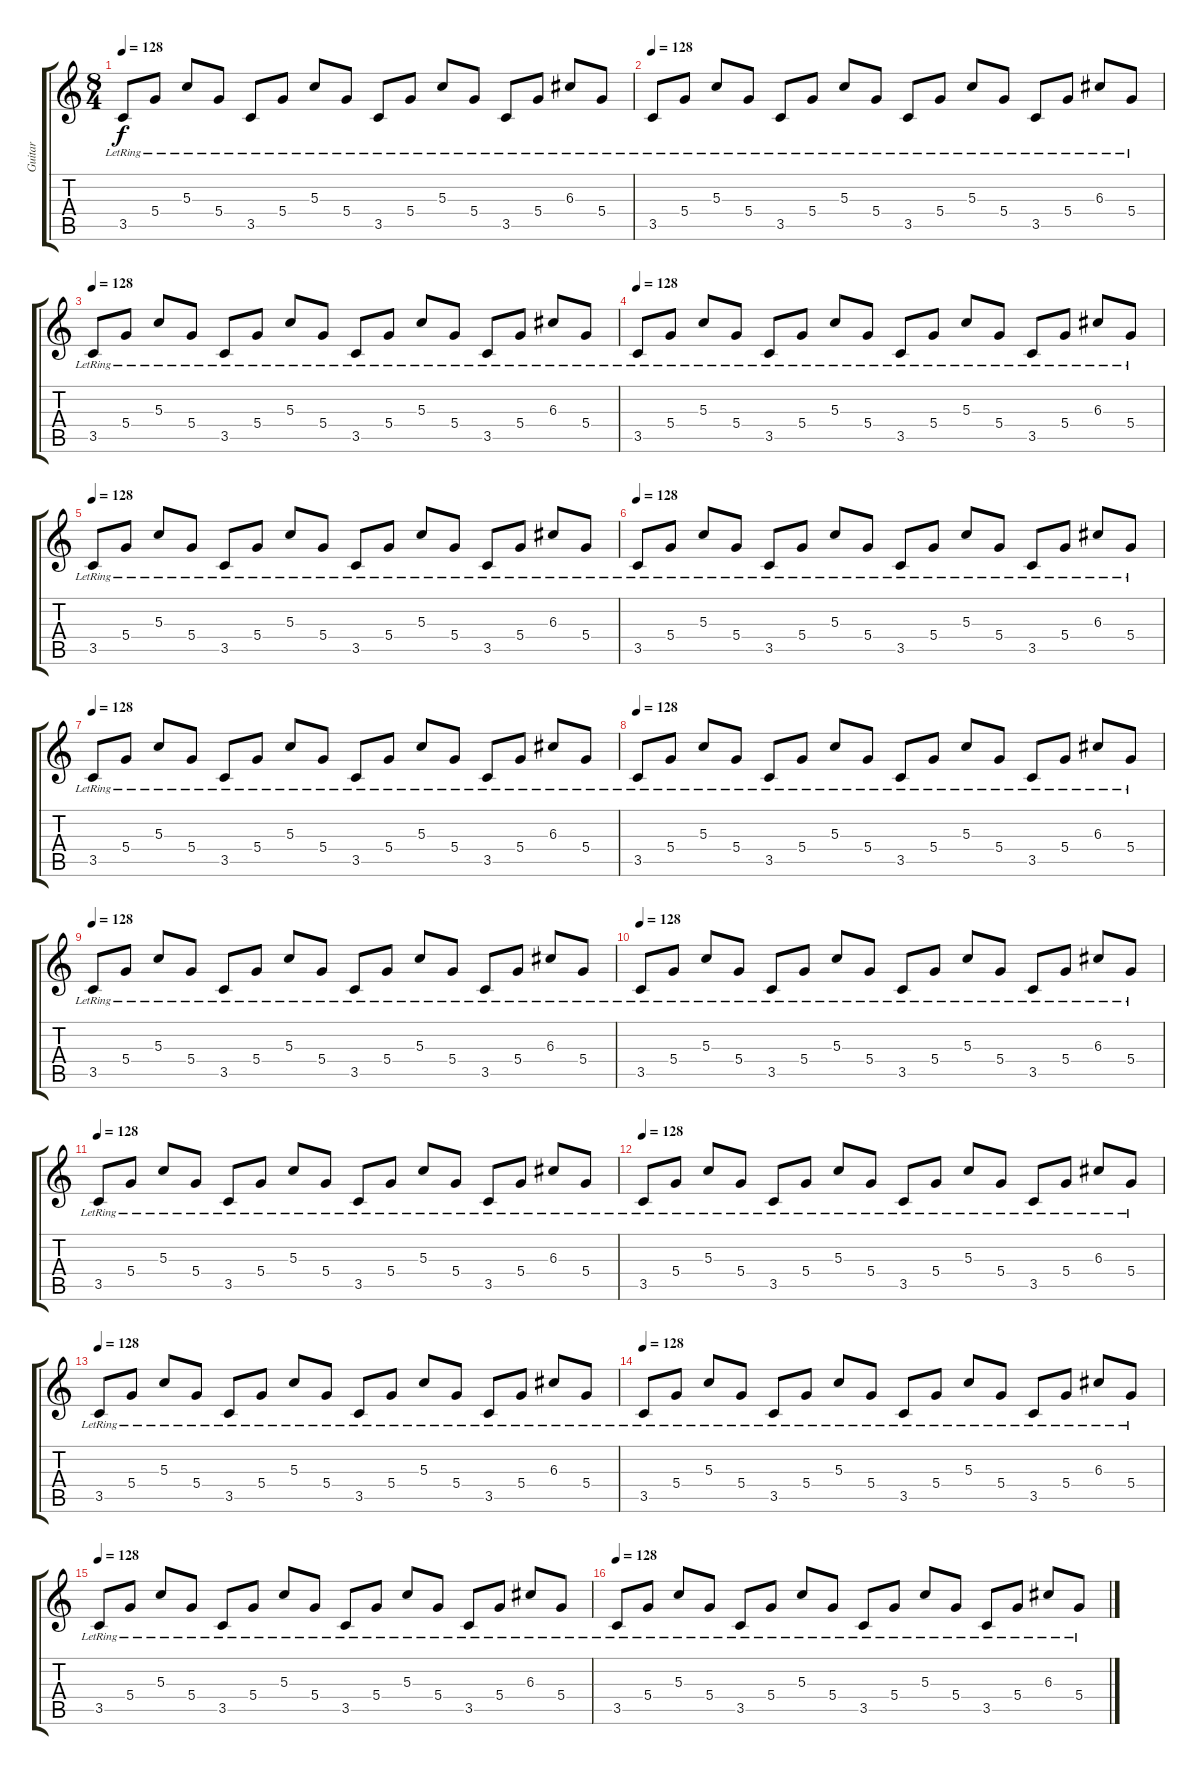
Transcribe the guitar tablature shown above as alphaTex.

\track ("Guitar" "Guitar") {instrument acousticguitarnylon}
\staff {score tabs}
\tuning (E4 B3 G3 D3 A2 E2) {hide}
\ts (8 4)
\tempo 128
\clef g2
\ks c
3.5{lr}.8{dy f volume 13 balance 8} 5.4{lr}.8 5.3{lr}.8 5.4{lr}.8 3.5{lr}.8 5.4{lr}.8 5.3{lr}.8 5.4{lr}.8 3.5{lr}.8 5.4{lr}.8 5.3{lr}.8 5.4{lr}.8 3.5{lr}.8 5.4{lr}.8 6.3{lr}.8 5.4{lr}.8 |
\tempo 128
3.5{lr}.8{volume 13 balance 8} 5.4{lr}.8 5.3{lr}.8 5.4{lr}.8 3.5{lr}.8 5.4{lr}.8 5.3{lr}.8 5.4{lr}.8 3.5{lr}.8 5.4{lr}.8 5.3{lr}.8 5.4{lr}.8 3.5{lr}.8 5.4{lr}.8 6.3{lr}.8 5.4{lr}.8 |
\tempo 128
3.5{lr}.8{volume 13 balance 8} 5.4{lr}.8 5.3{lr}.8 5.4{lr}.8 3.5{lr}.8 5.4{lr}.8 5.3{lr}.8 5.4{lr}.8 3.5{lr}.8 5.4{lr}.8 5.3{lr}.8 5.4{lr}.8 3.5{lr}.8 5.4{lr}.8 6.3{lr}.8 5.4{lr}.8 |
\tempo 128
3.5{lr}.8{volume 13 balance 8} 5.4{lr}.8 5.3{lr}.8 5.4{lr}.8 3.5{lr}.8 5.4{lr}.8 5.3{lr}.8 5.4{lr}.8 3.5{lr}.8 5.4{lr}.8 5.3{lr}.8 5.4{lr}.8 3.5{lr}.8 5.4{lr}.8 6.3{lr}.8 5.4{lr}.8 |
\tempo 128
3.5{lr}.8{volume 13 balance 8} 5.4{lr}.8 5.3{lr}.8 5.4{lr}.8 3.5{lr}.8 5.4{lr}.8 5.3{lr}.8 5.4{lr}.8 3.5{lr}.8 5.4{lr}.8 5.3{lr}.8 5.4{lr}.8 3.5{lr}.8 5.4{lr}.8 6.3{lr}.8 5.4{lr}.8 |
\tempo 128
3.5{lr}.8{volume 13 balance 8} 5.4{lr}.8 5.3{lr}.8 5.4{lr}.8 3.5{lr}.8 5.4{lr}.8 5.3{lr}.8 5.4{lr}.8 3.5{lr}.8 5.4{lr}.8 5.3{lr}.8 5.4{lr}.8 3.5{lr}.8 5.4{lr}.8 6.3{lr}.8 5.4{lr}.8 |
\tempo 128
3.5{lr}.8{volume 13 balance 8} 5.4{lr}.8 5.3{lr}.8 5.4{lr}.8 3.5{lr}.8 5.4{lr}.8 5.3{lr}.8 5.4{lr}.8 3.5{lr}.8 5.4{lr}.8 5.3{lr}.8 5.4{lr}.8 3.5{lr}.8 5.4{lr}.8 6.3{lr}.8 5.4{lr}.8 |
\tempo 128
3.5{lr}.8{volume 13 balance 8} 5.4{lr}.8 5.3{lr}.8 5.4{lr}.8 3.5{lr}.8 5.4{lr}.8 5.3{lr}.8 5.4{lr}.8 3.5{lr}.8 5.4{lr}.8 5.3{lr}.8 5.4{lr}.8 3.5{lr}.8 5.4{lr}.8 6.3{lr}.8 5.4{lr}.8 |
\tempo 128
3.5{lr}.8{volume 13 balance 8} 5.4{lr}.8 5.3{lr}.8 5.4{lr}.8 3.5{lr}.8 5.4{lr}.8 5.3{lr}.8 5.4{lr}.8 3.5{lr}.8 5.4{lr}.8 5.3{lr}.8 5.4{lr}.8 3.5{lr}.8 5.4{lr}.8 6.3{lr}.8 5.4{lr}.8 |
\tempo 128
3.5{lr}.8{volume 13 balance 8} 5.4{lr}.8 5.3{lr}.8 5.4{lr}.8 3.5{lr}.8 5.4{lr}.8 5.3{lr}.8 5.4{lr}.8 3.5{lr}.8 5.4{lr}.8 5.3{lr}.8 5.4{lr}.8 3.5{lr}.8 5.4{lr}.8 6.3{lr}.8 5.4{lr}.8 |
\tempo 128
3.5{lr}.8{volume 13 balance 8} 5.4{lr}.8 5.3{lr}.8 5.4{lr}.8 3.5{lr}.8 5.4{lr}.8 5.3{lr}.8 5.4{lr}.8 3.5{lr}.8 5.4{lr}.8 5.3{lr}.8 5.4{lr}.8 3.5{lr}.8 5.4{lr}.8 6.3{lr}.8 5.4{lr}.8 |
\tempo 128
3.5{lr}.8{volume 13 balance 8} 5.4{lr}.8 5.3{lr}.8 5.4{lr}.8 3.5{lr}.8 5.4{lr}.8 5.3{lr}.8 5.4{lr}.8 3.5{lr}.8 5.4{lr}.8 5.3{lr}.8 5.4{lr}.8 3.5{lr}.8 5.4{lr}.8 6.3{lr}.8 5.4{lr}.8 |
\tempo 128
3.5{lr}.8{volume 13 balance 8} 5.4{lr}.8 5.3{lr}.8 5.4{lr}.8 3.5{lr}.8 5.4{lr}.8 5.3{lr}.8 5.4{lr}.8 3.5{lr}.8 5.4{lr}.8 5.3{lr}.8 5.4{lr}.8 3.5{lr}.8 5.4{lr}.8 6.3{lr}.8 5.4{lr}.8 |
\tempo 128
3.5{lr}.8{volume 13 balance 8} 5.4{lr}.8 5.3{lr}.8 5.4{lr}.8 3.5{lr}.8 5.4{lr}.8 5.3{lr}.8 5.4{lr}.8 3.5{lr}.8 5.4{lr}.8 5.3{lr}.8 5.4{lr}.8 3.5{lr}.8 5.4{lr}.8 6.3{lr}.8 5.4{lr}.8 |
\tempo 128
3.5{lr}.8{volume 13 balance 8} 5.4{lr}.8 5.3{lr}.8 5.4{lr}.8 3.5{lr}.8 5.4{lr}.8 5.3{lr}.8 5.4{lr}.8 3.5{lr}.8 5.4{lr}.8 5.3{lr}.8 5.4{lr}.8 3.5{lr}.8 5.4{lr}.8 6.3{lr}.8 5.4{lr}.8 |
\tempo 128
3.5{lr}.8{volume 13 balance 8} 5.4{lr}.8 5.3{lr}.8 5.4{lr}.8 3.5{lr}.8 5.4{lr}.8 5.3{lr}.8 5.4{lr}.8 3.5{lr}.8 5.4{lr}.8 5.3{lr}.8 5.4{lr}.8 3.5{lr}.8 5.4{lr}.8 6.3{lr}.8 5.4{lr}.8
